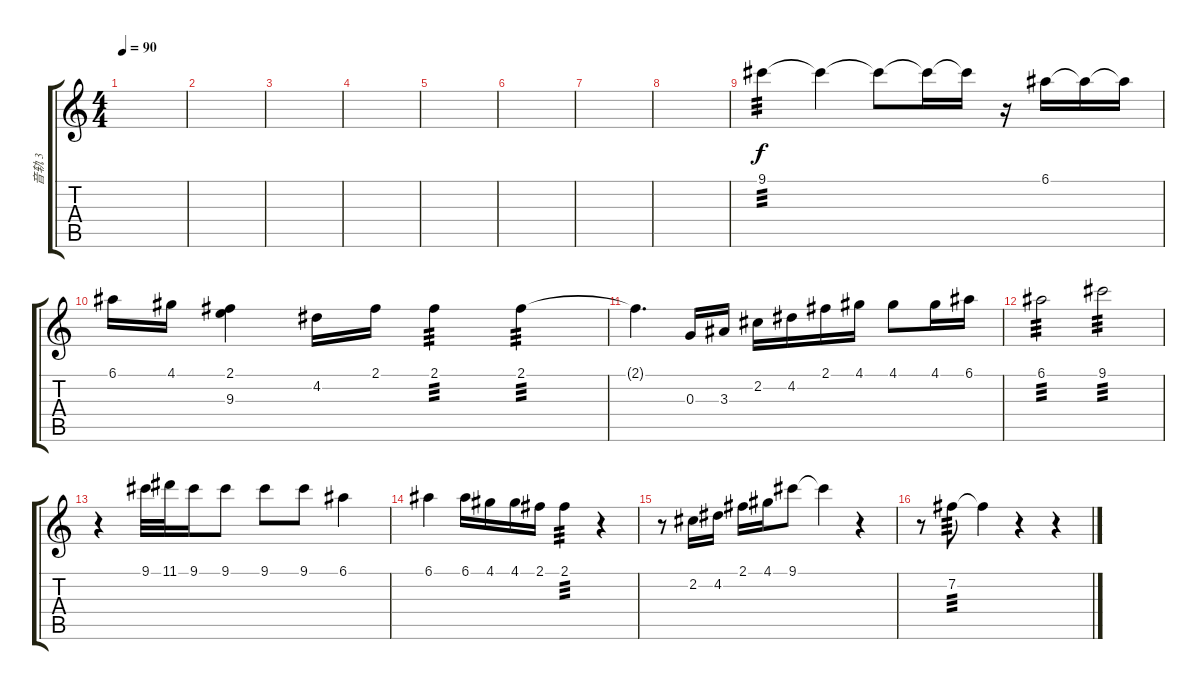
\track ("音轨 3" "音轨 3") {instrument acousticguitarsteel}
\staff {score tabs}
\tuning (E4 B3 G3 D3 A2 E2) {hide}
\ts (4 4)
\tempo 90
\clef g2
\ks c
|
|
|
|
|
|
|
|
9.1.4{tp 3} 9.1{t}.4 9.1{t}.8 9.1{t}.16 9.1{t}.16 r.16 6.1.16 6.1{t}.16 6.1{t}.16 |
6.1.16 4.1.16 (2.1 9.3).4 4.2.16 2.1.16 2.1.4{tp 3} 2.1.4{tp 3} |
2.1{t}.4{d} 0.3.16 3.3.16 2.2.16 4.2.16 2.1.16 4.1.16 4.1.8 4.1.16 6.1.16 |
6.1.2{tp 3} 9.1.2{tp 3} |
r.4 9.1.32 11.1.32 9.1.16 9.1.8 9.1.8 9.1.8 6.1.4 |
6.1.4 6.1.16 4.1.16 4.1.16 2.1.16 2.1.4{tp 3} r.4 |
r.8 2.2.16 4.2.16 2.1.16 4.1.16 9.1.8 9.1{t}.4 r.4 |
r.8 7.2.8{tp 3} 7.2{t}.4 r.4 r.4
